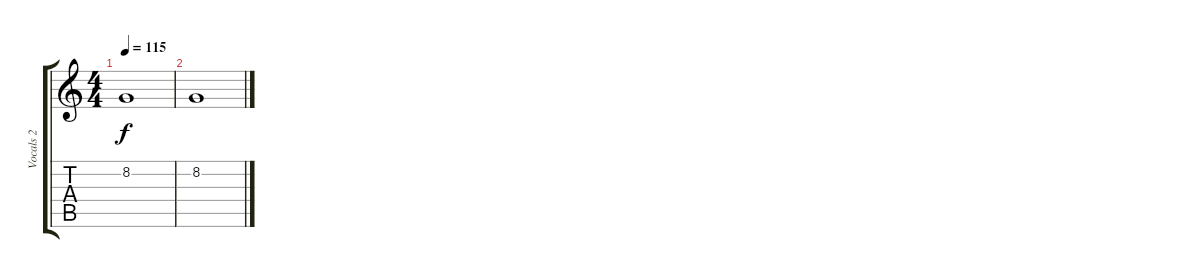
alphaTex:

\track ("Vocals 2" "Vocals 2") {instrument altosax}
\staff {score tabs}
\tuning (E4 B3 G3 D3 A2 E2) {hide}
\ts (4 4)
\tempo 115
\clef g2
\ks c
8.2.1{dy f} |
8.2.1
